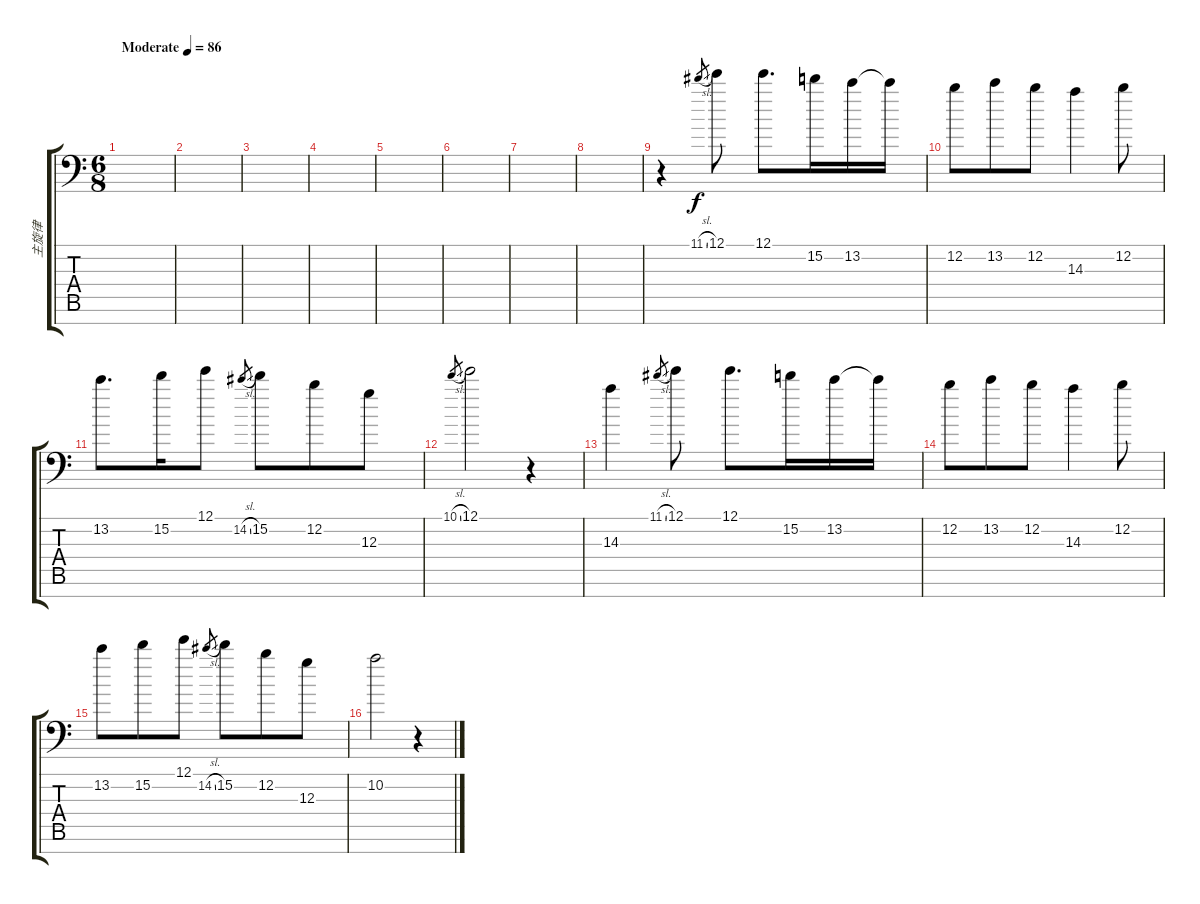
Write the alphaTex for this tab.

\track ("主旋律" "主旋律") {instrument electricguitarclean bank 7}
\staff {score tabs}
\tuning (E4 B3 G3 D3 A2 E2 C-1) {hide}
\ts (6 8)
\tempo (86 "Moderate")
\clef f4
\ks c
|
|
|
|
|
|
|
|
r.4 11.1{sl}.8{gr} 12.1.8 12.1.8{d} 15.2.16 13.2.16 13.2{t}.16 |
12.2.8 13.2.8 12.2.8{txt ""} 14.3.4 12.2.8 |
13.2.8{d} 15.2.16 12.1.8 14.2{sl}.8{gr} 15.2.8 12.2.8 12.3.8 |
10.1{sl}.8{gr} 12.1.2 r.4 |
14.3.4 11.1{sl}.8{gr} 12.1.8 12.1.8{d} 15.2.16 13.2.16 13.2{t}.16 |
12.2.8 13.2.8 12.2.8 14.3.4 12.2.8 |
13.2.8 15.2.8 12.1.8 14.2{sl}.8{gr} 15.2.8 12.2.8 12.3.8 |
10.2.2 r.4
